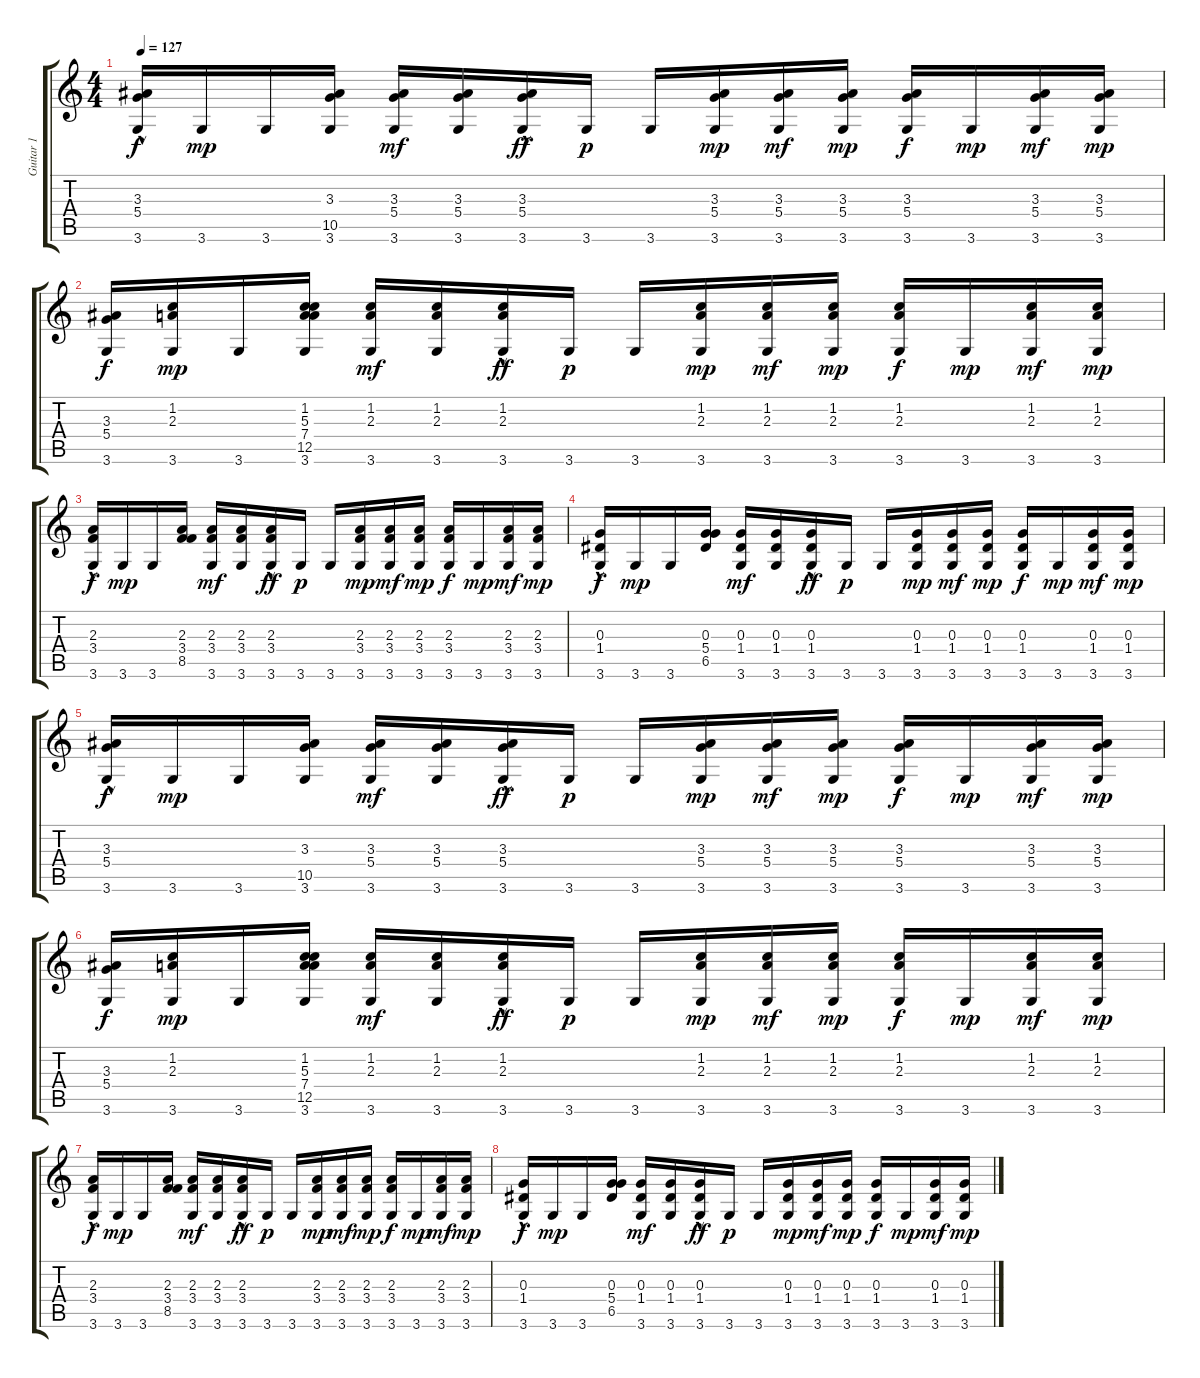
\track ("Guitar 1" "Guitar 1") {instrument electricguitarclean}
\staff {score tabs}
\tuning (E4 B3 G3 D3 A2 E2) {hide}
\ts (4 4)
\tempo 127
\clef g2
\ks c
(3.3{hac} 5.4{hac} 3.6).16{dy f instrument electricguitarclean} 3.6.16{dy mp} 3.6.16 (3.3 10.5 3.6).16 (3.3 5.4 3.6).16{dy mf} (3.3 5.4 3.6).16 (3.3{hac} 5.4{hac} 3.6).16{dy ff} 3.6.16{dy p} 3.6.16 (3.3 5.4 3.6).16{dy mp} (3.3 5.4 3.6).16{dy mf} (3.3 5.4 3.6).16{dy mp} (3.3 5.4 3.6).16{dy f} 3.6.16{dy mp} (3.3 5.4 3.6).16{dy mf} (3.3 5.4 3.6).16{dy mp} |
(3.3 5.4 3.6).16{dy f} (1.2 2.3 3.6).16{dy mp} 3.6.16 (1.2 5.3 7.4 12.5 3.6).16 (1.2 2.3 3.6).16{dy mf} (1.2 2.3 3.6).16 (1.2{hac} 2.3{hac} 3.6).16{dy ff} 3.6.16{dy p} 3.6.16 (1.2 2.3 3.6).16{dy mp} (1.2 2.3 3.6).16{dy mf} (1.2 2.3 3.6).16{dy mp} (1.2 2.3 3.6).16{dy f} 3.6.16{dy mp} (1.2 2.3 3.6).16{dy mf} (1.2 2.3 3.6).16{dy mp} |
(2.3{hac} 3.4{hac} 3.6).16{dy f} 3.6.16{dy mp} 3.6.16 (2.3 3.4 8.5).16 (2.3 3.4 3.6).16{dy mf} (2.3 3.4 3.6).16 (2.3{hac} 3.4{hac} 3.6).16{dy ff} 3.6.16{dy p} 3.6.16 (2.3 3.4 3.6).16{dy mp} (2.3 3.4 3.6).16{dy mf} (2.3 3.4 3.6).16{dy mp} (2.3 3.4 3.6).16{dy f} 3.6.16{dy mp} (2.3 3.4 3.6).16{dy mf} (2.3 3.4 3.6).16{dy mp} |
(0.3{hac} 1.4{hac} 3.6).16{dy f} 3.6.16{dy mp} 3.6.16 (0.3 5.4 6.5).16 (0.3 1.4 3.6).16{dy mf} (0.3 1.4 3.6).16 (0.3{hac} 1.4{hac} 3.6).16{dy ff} 3.6.16{dy p} 3.6.16 (0.3 1.4 3.6).16{dy mp} (0.3 1.4 3.6).16{dy mf} (0.3 1.4 3.6).16{dy mp} (0.3 1.4 3.6).16{dy f} 3.6.16{dy mp} (0.3 1.4 3.6).16{dy mf} (0.3 1.4 3.6).16{dy mp} |
(3.3{hac} 5.4{hac} 3.6).16{dy f} 3.6.16{dy mp} 3.6.16 (3.3 10.5 3.6).16 (3.3 5.4 3.6).16{dy mf} (3.3 5.4 3.6).16 (3.3{hac} 5.4{hac} 3.6).16{dy ff} 3.6.16{dy p} 3.6.16 (3.3 5.4 3.6).16{dy mp} (3.3 5.4 3.6).16{dy mf} (3.3 5.4 3.6).16{dy mp} (3.3 5.4 3.6).16{dy f} 3.6.16{dy mp} (3.3 5.4 3.6).16{dy mf} (3.3 5.4 3.6).16{dy mp} |
(3.3 5.4 3.6).16{dy f} (1.2 2.3 3.6).16{dy mp} 3.6.16 (1.2 5.3 7.4 12.5 3.6).16 (1.2 2.3 3.6).16{dy mf} (1.2 2.3 3.6).16 (1.2{hac} 2.3{hac} 3.6).16{dy ff} 3.6.16{dy p} 3.6.16 (1.2 2.3 3.6).16{dy mp} (1.2 2.3 3.6).16{dy mf} (1.2 2.3 3.6).16{dy mp} (1.2 2.3 3.6).16{dy f} 3.6.16{dy mp} (1.2 2.3 3.6).16{dy mf} (1.2 2.3 3.6).16{dy mp} |
(2.3{hac} 3.4{hac} 3.6).16{dy f} 3.6.16{dy mp} 3.6.16 (2.3 3.4 8.5).16 (2.3 3.4 3.6).16{dy mf} (2.3 3.4 3.6).16 (2.3{hac} 3.4{hac} 3.6).16{dy ff} 3.6.16{dy p} 3.6.16 (2.3 3.4 3.6).16{dy mp} (2.3 3.4 3.6).16{dy mf} (2.3 3.4 3.6).16{dy mp} (2.3 3.4 3.6).16{dy f} 3.6.16{dy mp} (2.3 3.4 3.6).16{dy mf} (2.3 3.4 3.6).16{dy mp} |
(0.3{hac} 1.4{hac} 3.6).16{dy f} 3.6.16{dy mp} 3.6.16 (0.3 5.4 6.5).16 (0.3 1.4 3.6).16{dy mf} (0.3 1.4 3.6).16 (0.3{hac} 1.4{hac} 3.6).16{dy ff} 3.6.16{dy p} 3.6.16 (0.3 1.4 3.6).16{dy mp} (0.3 1.4 3.6).16{dy mf} (0.3 1.4 3.6).16{dy mp} (0.3 1.4 3.6).16{dy f} 3.6.16{dy mp} (0.3 1.4 3.6).16{dy mf} (0.3 1.4 3.6).16{dy mp}
